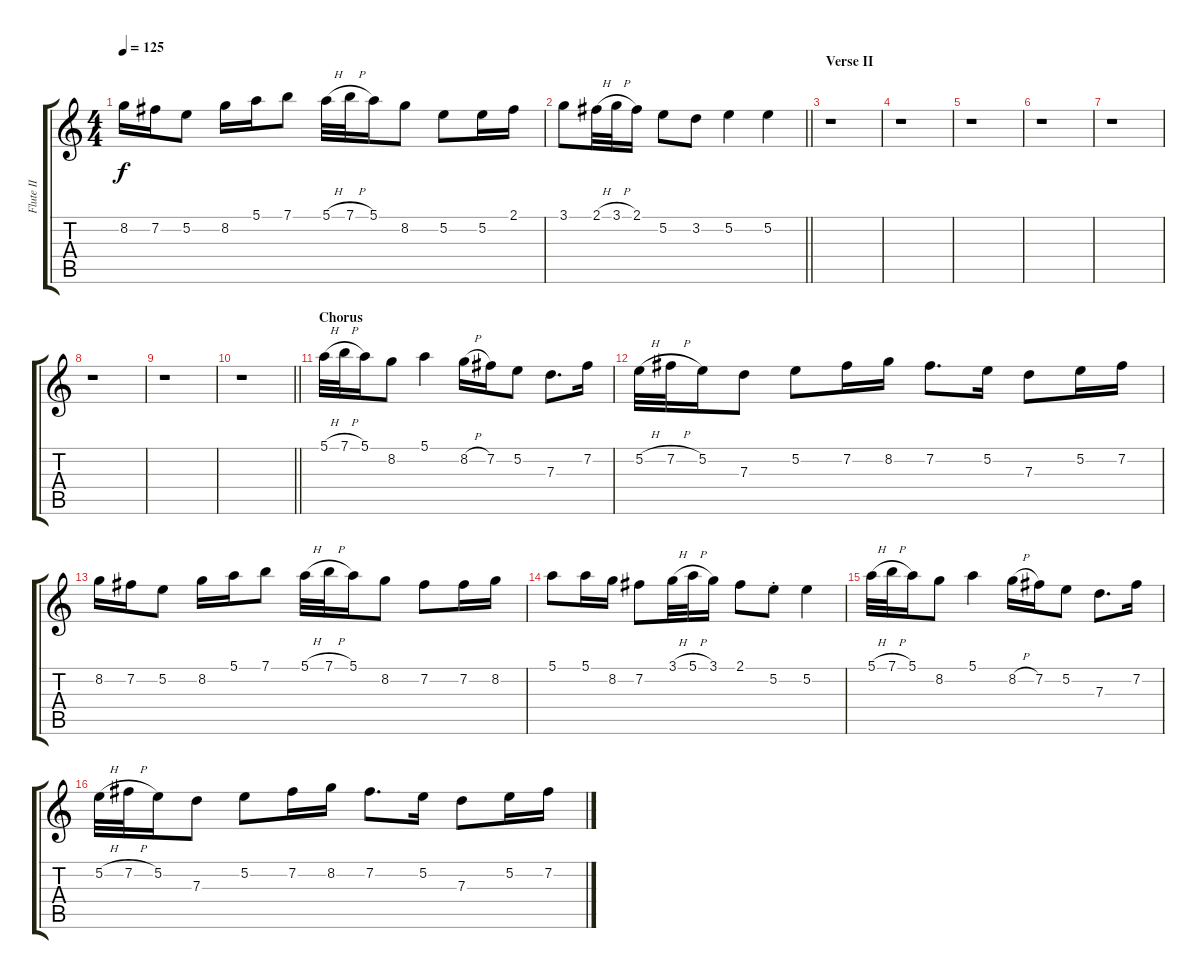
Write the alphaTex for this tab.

\track ("Flute II" "Flute II") {instrument piccolo}
\staff {score tabs}
\tuning (E5 B4 G4 D4 A3 E3) {hide}
\ts (4 4)
\tempo 125
\clef g2
\ks c
8.2.16{dy f} 7.2.16 5.2.8 8.2.16 5.1.16 7.1.8 5.1{h}.32 7.1{h}.32 5.1.16 8.2.8 5.2.8 5.2.16 2.1.16 |
\barLineRight lightlight
3.1.8 2.1{h}.32 3.1{h}.32 2.1.16 5.2.8 3.2.8 5.2.4 5.2.4 |
\section ("" "Verse II")
r.1 |
r.1 |
r.1 |
r.1 |
r.1 |
r.1 |
r.1 |
\barLineRight lightlight
r.1 |
\section ("" "Chorus")
5.1{h}.32{volume 10 balance 11 instrument piccolo} 7.1{h}.32 5.1.16 8.2.8 5.1.4 8.2{h}.16 7.2.16 5.2.8 7.3.8{d} 7.2.16 |
5.2{h}.32 7.2{h}.32 5.2.16 7.3.8 5.2.8 7.2.16 8.2.16 7.2.8{d} 5.2.16 7.3.8 5.2.16 7.2.16 |
8.2.16 7.2.16 5.2.8 8.2.16 5.1.16 7.1.8 5.1{h}.32 7.1{h}.32 5.1.16 8.2.8 7.2.8 7.2.16 8.2.16 |
5.1.8 5.1.16 8.2.16 7.2.8 3.1{h}.32 5.1{h}.32 3.1.16 2.1.8 5.2{st}.8 5.2.4 |
5.1{h}.32 7.1{h}.32 5.1.16 8.2.8 5.1.4 8.2{h}.16 7.2.16 5.2.8 7.3.8{d} 7.2.16 |
5.2{h}.32 7.2{h}.32 5.2.16 7.3.8 5.2.8 7.2.16 8.2.16 7.2.8{d} 5.2.16 7.3.8 5.2.16 7.2.16
